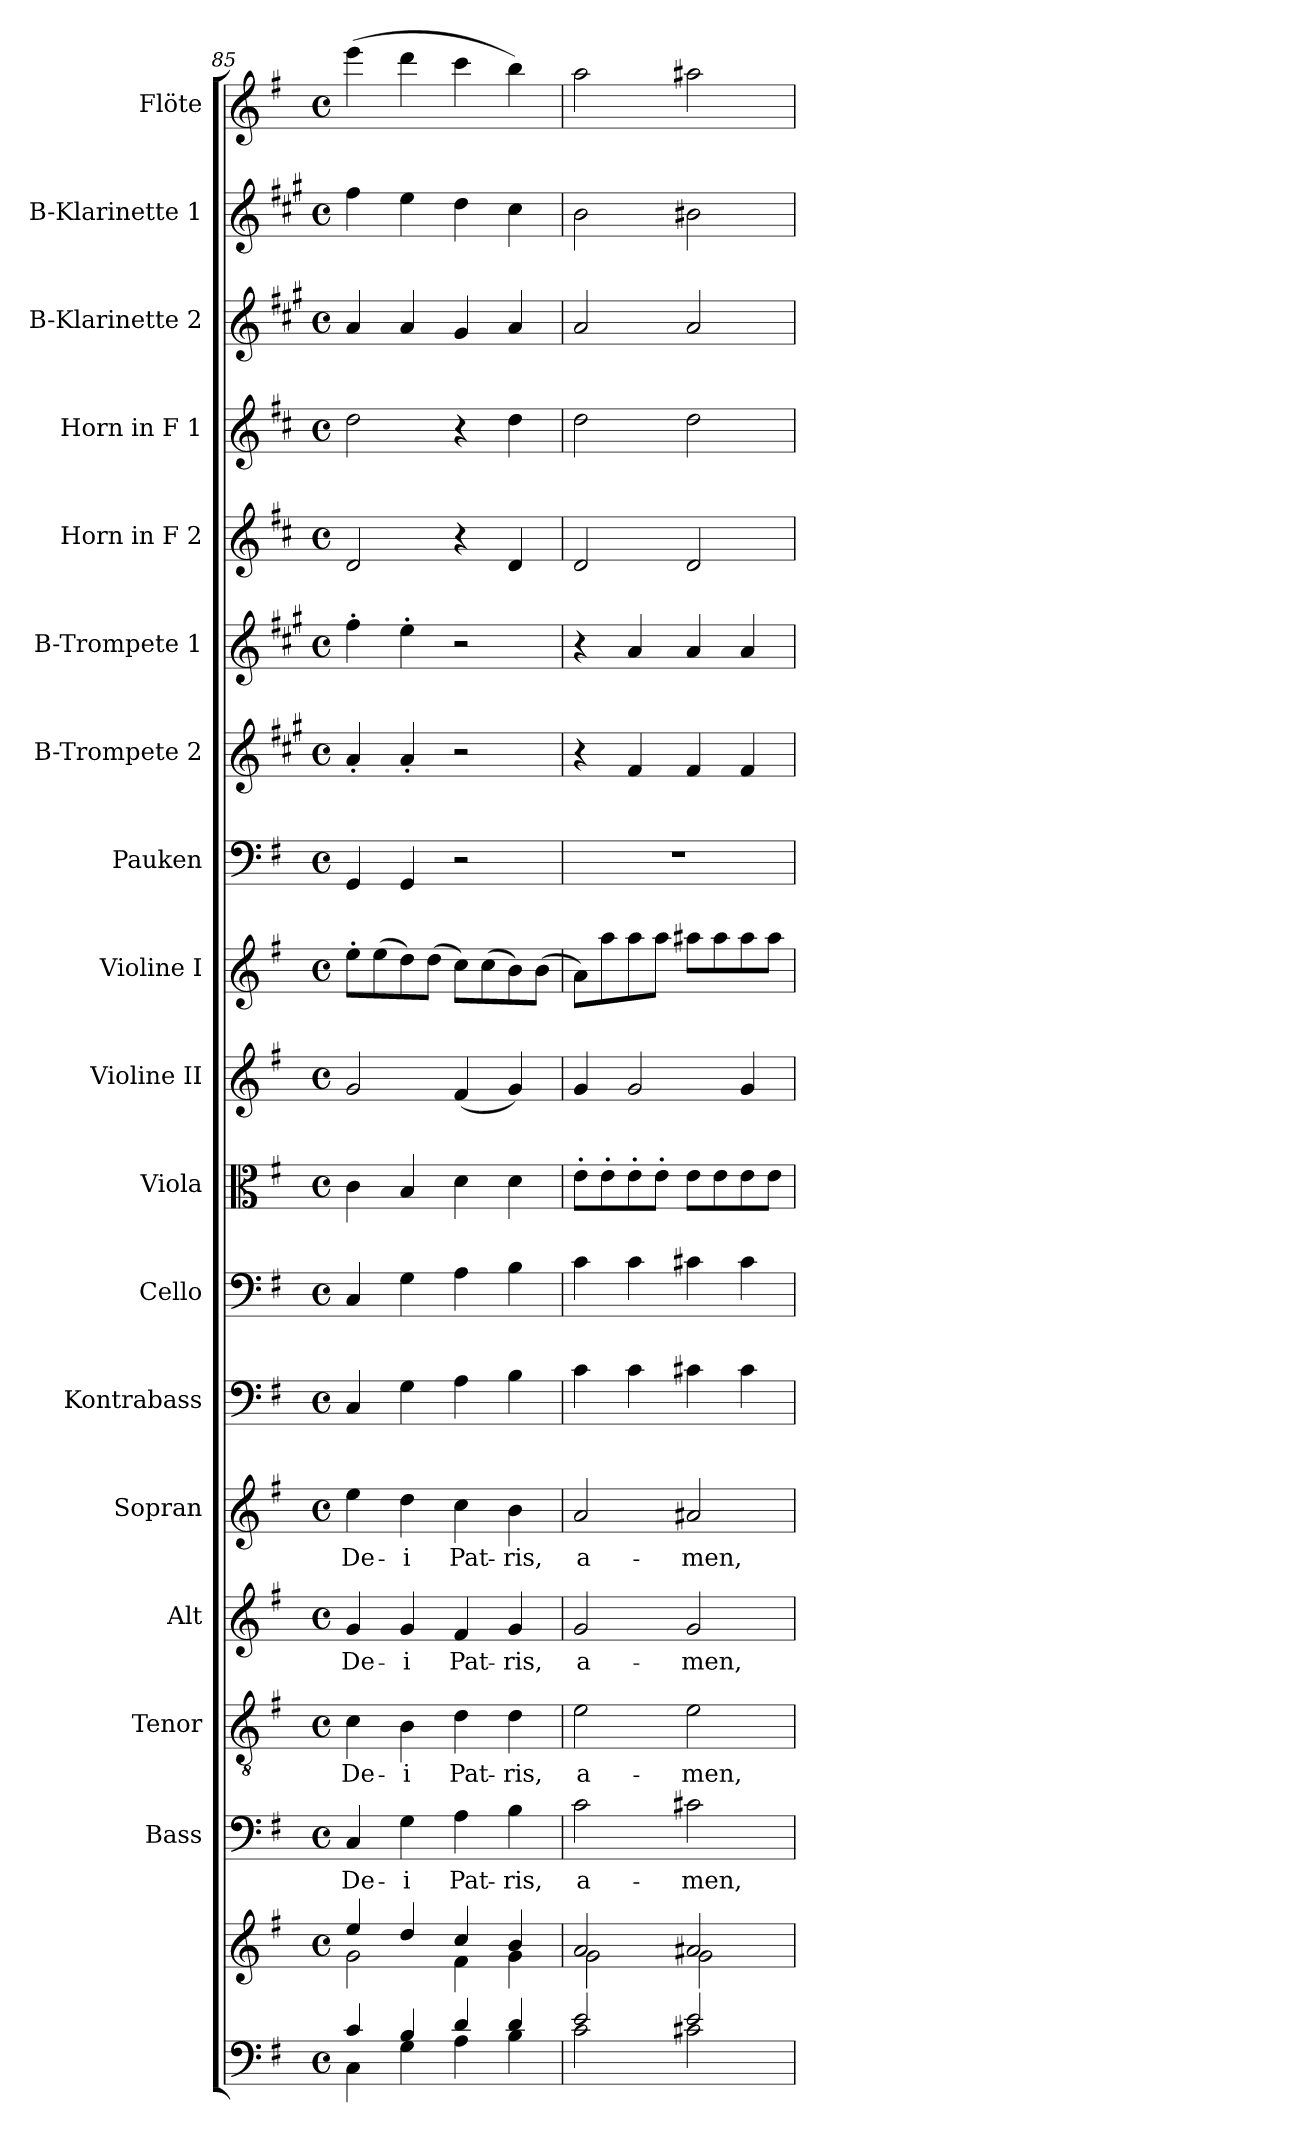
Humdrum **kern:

**kern	**kern	**kern	**text	**kern	**text	**kern	**text	**kern	**text	**kern	**kern	**kern	**kern	**kern	**kern	**kern	**kern	**kern	**kern	**kern	**kern	**kern
*part18	*part18	*part17	*part17	*part16	*part16	*part15	*part15	*part14	*part14	*part13	*part12	*part11	*part10	*part9	*part8	*part7	*part6	*part5	*part4	*part3	*part2	*part1
*staff19	*staff18	*staff17	*staff17	*staff16	*staff16	*staff15	*staff15	*staff14	*staff14	*staff13	*staff12	*staff11	*staff10	*staff9	*staff8	*staff7	*staff6	*staff5	*staff4	*staff3	*staff2	*staff1
*	*	*I"Bass	*	*I"Tenor	*	*I"Alt	*	*I"Sopran	*	*I"Kontrabass	*I"Cello	*I"Viola	*I"Violine II	*I"Violine I	*I"Pauken	*I"B-Trompete 2	*I"B-Trompete 1	*I"Horn in F 2	*I"Horn in F 1	*I"B-Klarinette 2	*I"B-Klarinette 1	*I"Flöte
*	*	*I'B.	*	*I'T.	*	*I'A.	*	*I'S.	*	*I'Kb.	*	*I'Vla.	*I'Vl. II	*I'Vl. I	*I'Pk.	*I'Trp. 2	*I'Trp. 1	*	*	*I'Kl. 2	*I'Kl. 1	*I'Fl.
*clefF4	*clefG2	*clefF4	*	*clefGv2	*	*clefG2	*	*clefG2	*	*clefF4	*clefF4	*clefC3	*clefG2	*clefG2	*clefF4	*clefG2	*clefG2	*clefG2	*clefG2	*clefG2	*clefG2	*clefG2
*	*	*	*	*	*	*	*	*	*	*ITrd7c12	*	*	*	*	*	*ITrd1c2	*ITrd1c2	*ITrd4c7	*ITrd4c7	*ITrd1c2	*ITrd1c2	*
*k[f#]	*k[f#]	*k[f#]	*	*k[f#]	*	*k[f#]	*	*k[f#]	*	*k[f#]	*k[f#]	*k[f#]	*k[f#]	*k[f#]	*k[f#]	*k[f#]	*k[f#]	*k[f#]	*k[f#]	*k[f#]	*k[f#]	*k[f#]
*G:	*G:	*G:	*	*G:	*	*G:	*	*G:	*	*G:	*G:	*G:	*G:	*G:	*G:	*G:	*G:	*G:	*G:	*G:	*G:	*G:
*M4/4	*M4/4	*M4/4	*	*M4/4	*	*M4/4	*	*M4/4	*	*M4/4	*M4/4	*M4/4	*M4/4	*M4/4	*M4/4	*M4/4	*M4/4	*M4/4	*M4/4	*M4/4	*M4/4	*M4/4
*met(c)	*met(c)	*met(c)	*	*met(c)	*	*met(c)	*	*met(c)	*	*met(c)	*met(c)	*met(c)	*met(c)	*met(c)	*met(c)	*met(c)	*met(c)	*met(c)	*met(c)	*met(c)	*met(c)	*met(c)
=85	=85	=85	=85	=85	=85	=85	=85	=85	=85	=85	=85	=85	=85	=85	=85	=85	=85	=85	=85	=85	=85	=85
*^	*^	*	*	*	*	*	*	*	*	*	*	*	*	*	*	*	*	*	*	*	*	*
!	!	!	!	!	!LO:LY:b	!	!LO:LY:b	!	!LO:LY:b	!	!LO:LY:b	!	!	!	!	!	!	!	!	!	!	!	!	!
4c/	4C\	4ee/	2g\	4C/	De-	4c\	De-	4g/	De-	4ee\	De-	4CC/	4C/	4c\	2g/	8ee'>\L	4GG/	4g'</	4ee'>\	2G/	2g\	4g/	4ee\	(>4eee\
.	.	.	.	.	.	.	.	.	.	.	.	.	.	.	.	(>8ee\	.	.	.	.	.	.	.	.
!	!	!	!	!	!LO:LY:b	!	!LO:LY:b	!	!LO:LY:b	!	!LO:LY:b	!	!	!	!	!	!	!	!	!	!	!	!	!
4B/	4G\	4dd/	.	4G\	-i	4B\	-i	4g/	-i	4dd\	-i	4GG\	4G\	4B/	.	8dd\)	4GG/	4g'</	4dd'>\	.	.	4g/	4dd\	4ddd\
.	.	.	.	.	.	.	.	.	.	.	.	.	.	.	.	(>8dd\J	.	.	.	.	.	.	.	.
!	!	!	!	!	!LO:LY:b	!	!LO:LY:b	!	!LO:LY:b	!	!LO:LY:b	!	!	!	!	!	!	!	!	!	!	!	!	!
4d/	4A\	4cc/	4f#\	4A\	Pat-	4d\	Pat-	4f#/	Pat-	4cc\	Pat-	4AA\	4A\	4d\	(<4f#/	8cc\L)	2r	2r	2r	4r	4r	4f#/	4cc\	4ccc\
.	.	.	.	.	.	.	.	.	.	.	.	.	.	.	.	(>8cc\	.	.	.	.	.	.	.	.
!	!	!	!	!	!LO:LY:b	!	!LO:LY:b	!	!LO:LY:b	!	!LO:LY:b	!	!	!	!	!	!	!	!	!	!	!	!	!
4d/	4B\	4b/	4g\	4B\	-ris,	4d\	-ris,	4g/	-ris,	4b\	-ris,	4BB\	4B\	4d\	4g/)	8b\)	.	.	.	4G/	4g\	4g/	4b\	4bb\)
.	.	.	.	.	.	.	.	.	.	.	.	.	.	.	.	(>8b\J	.	.	.	.	.	.	.	.
=86	=86	=86	=86	=86	=86	=86	=86	=86	=86	=86	=86	=86	=86	=86	=86	=86	=86	=86	=86	=86	=86	=86	=86	=86
!	!	!	!	!	!LO:LY:b	!	!LO:LY:b	!	!LO:LY:b	!	!LO:LY:b	!	!	!	!	!	!	!	!	!	!	!	!	!
2e/	2c\	2a/	2g\	2c\	a-	2e\	a-	2g/	a-	2a/	a-	4C\	4c\	8e'>\L	4g/	8a\L)	1r	4r	4r	2G/	2g\	2g/	2a\	2aa\
.	.	.	.	.	.	.	.	.	.	.	.	.	.	8e'>\	.	8aa\	.	.	.	.	.	.	.	.
.	.	.	.	.	.	.	.	.	.	.	.	4C\	4c\	8e'>\	2g/	8aa\	.	4e/	4g/	.	.	.	.	.
.	.	.	.	.	.	.	.	.	.	.	.	.	.	8e'>\J	.	8aa\J	.	.	.	.	.	.	.	.
!	!	!	!	!	!LO:LY:b	!	!LO:LY:b	!	!LO:LY:b	!	!LO:LY:b	!	!	!	!	!	!	!	!	!	!	!	!	!
2e/	2c#X\	2a#X/	2g\	2c#X\	-men,	2e\	-men,	2g/	-men,	2a#X/	-men,	4C#X\	4c#X\	8e\L	.	8aa#X\L	.	4e/	4g/	2G/	2g\	2g/	2a#X\	2aa#X\
.	.	.	.	.	.	.	.	.	.	.	.	.	.	8e\	.	8aa#\	.	.	.	.	.	.	.	.
.	.	.	.	.	.	.	.	.	.	.	.	4C#\	4c#\	8e\	4g/	8aa#\	.	4e/	4g/	.	.	.	.	.
.	.	.	.	.	.	.	.	.	.	.	.	.	.	8e\J	.	8aa#\J	.	.	.	.	.	.	.	.
*v	*v	*	*	*	*	*	*	*	*	*	*	*	*	*	*	*	*	*	*	*	*	*	*	*
*	*v	*v	*	*	*	*	*	*	*	*	*	*	*	*	*	*	*	*	*	*	*	*	*
=	=	=	=	=	=	=	=	=	=	=	=	=	=	=	=	=	=	=	=	=	=	=
*-	*-	*-	*-	*-	*-	*-	*-	*-	*-	*-	*-	*-	*-	*-	*-	*-	*-	*-	*-	*-	*-	*-
